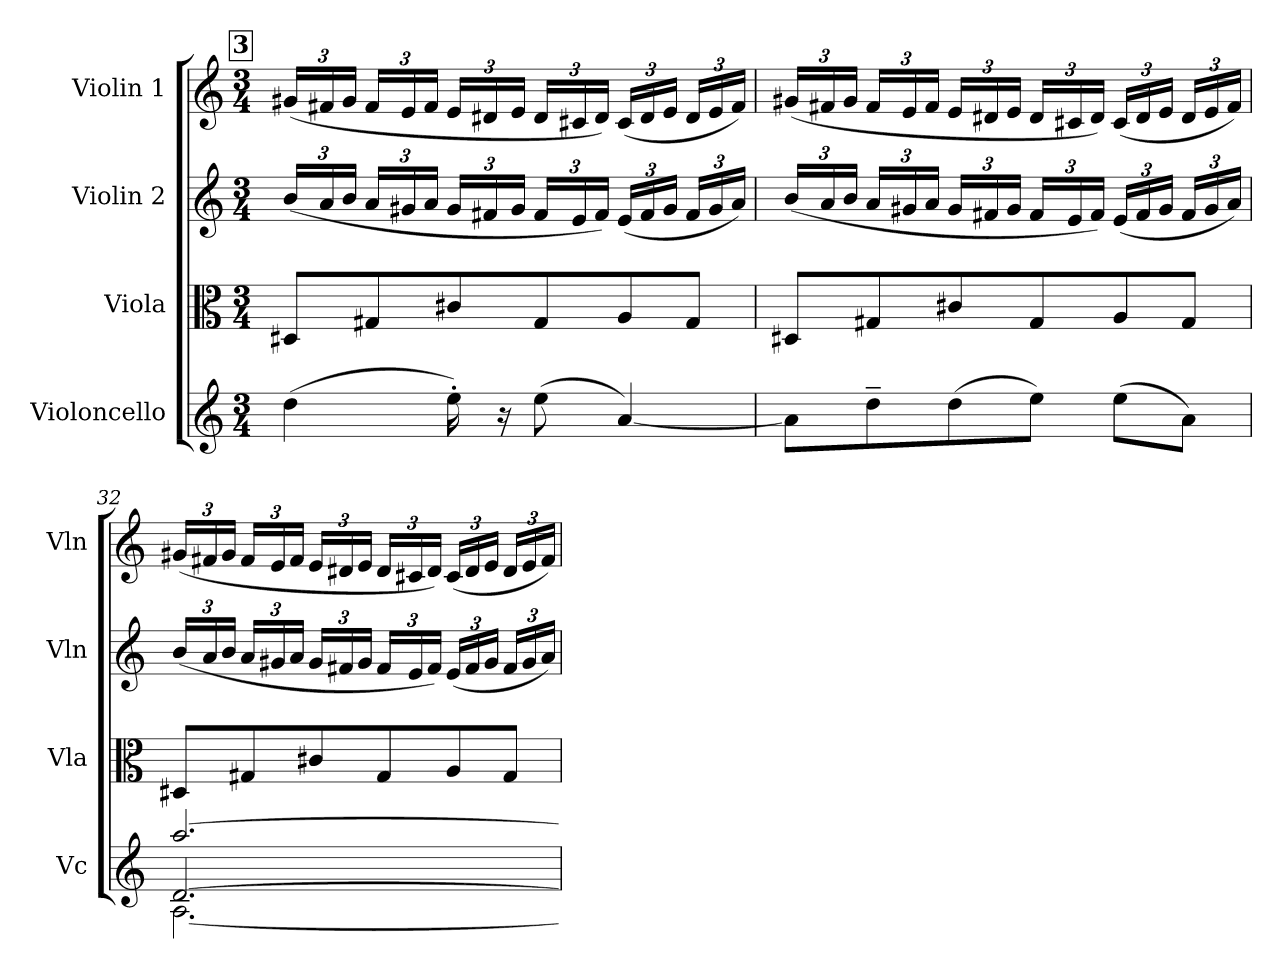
**kern	**kern	**kern	**kern
*part4	*part3	*part2	*part1
*staff4	*staff3	*staff2	*staff1
*I"Violoncello	*I"Viola	*I"Violin 2	*I"Violin 1
*I'Vc	*I'Vla	*I'Vln	*I'Vln
!!LO:LB:g=z
*clefG2	*clefC3	*clefG2	*clefG2
*k[]	*k[]	*k[]	*k[]
*M3/4	*M3/4	*M3/4	*M3/4
*	*	*Xbrackettup	*Xbrackettup
!!LO:REH:place=s1:a:B:cj:fs=14:t=3
=30	=30	=30	=30
(4dd\	8D#X/L	(24b/LL	(24g#X/LL
.	.	24a/	24f#X/
.	.	24b/JJ	24g#/JJ
.	8G#X/	24a/LL	24f#/LL
.	.	24g#X/	24e/
.	.	24a/JJ	24f#/JJ
16ee'\)	8c#X/	24g#/LL	24e/LL
.	.	24f#X/	24d#X/
16r	.	.	.
.	.	24g#/JJ	24e/JJ
(8ee\	8G#/	24f#/LL	24d#/LL
.	.	24e/	24c#X/
.	.	24f#/JJ)	24d#/JJ)
[4a/)	8A/	(24e/LL	(24c#/LL
.	.	24f#/	24d#/
.	.	24g#/JJ	24e/JJ
.	8G#/J	24f#/LL	24d#/LL
.	.	24g#/	24e/
.	.	24a/JJ)	24f#/JJ)
=31	=31	=31	=31
8a\L]	8D#X/L	(24b/LL	(24g#X/LL
.	.	24a/	24f#X/
.	.	24b/JJ	24g#/JJ
8dd~\	8G#X/	24a/LL	24f#/LL
.	.	24g#X/	24e/
.	.	24a/JJ	24f#/JJ
(8dd\	8c#X/	24g#/LL	24e/LL
.	.	24f#X/	24d#X/
.	.	24g#/JJ	24e/JJ
8ee\J)	8G#/	24f#/LL	24d#/LL
.	.	24e/	24c#X/
.	.	24f#/JJ)	24d#/JJ)
(8ee\L	8A/	(24e/LL	(24c#/LL
.	.	24f#/	24d#/
.	.	24g#/JJ	24e/JJ
8a\J)	8G#/J	24f#/LL	24d#/LL
.	.	24g#/	24e/
.	.	24a/JJ)	24f#/JJ)
!!LO:LB:g=z
=32	=32	=32	=32
!LO:N:head=diamond	!	!	!
*^	*	*	*
*	*^	*	*	*
[2.d/	[2.A\	[2.aa	8D#X/L	(24b/LL	(24g#X/LL
.	.	.	.	24a/	24f#X/
.	.	.	.	24b/JJ	24g#/JJ
.	.	.	8G#X/	24a/LL	24f#/LL
.	.	.	.	24g#X/	24e/
.	.	.	.	24a/JJ	24f#/JJ
.	.	.	8c#X/	24g#/LL	24e/LL
.	.	.	.	24f#X/	24d#X/
.	.	.	.	24g#/JJ	24e/JJ
.	.	.	8G#/	24f#/LL	24d#/LL
.	.	.	.	24e/	24c#X/
.	.	.	.	24f#/JJ)	24d#/JJ)
.	.	.	8A/	(24e/LL	(24c#/LL
.	.	.	.	24f#/	24d#/
.	.	.	.	24g#/JJ	24e/JJ
.	.	.	8G#/J	24f#/LL	24d#/LL
.	.	.	.	24g#/	24e/
.	.	.	.	24a/JJ)	24f#/JJ)
*v	*v	*v	*	*	*
=	=	=	=
*-	*-	*-	*-
